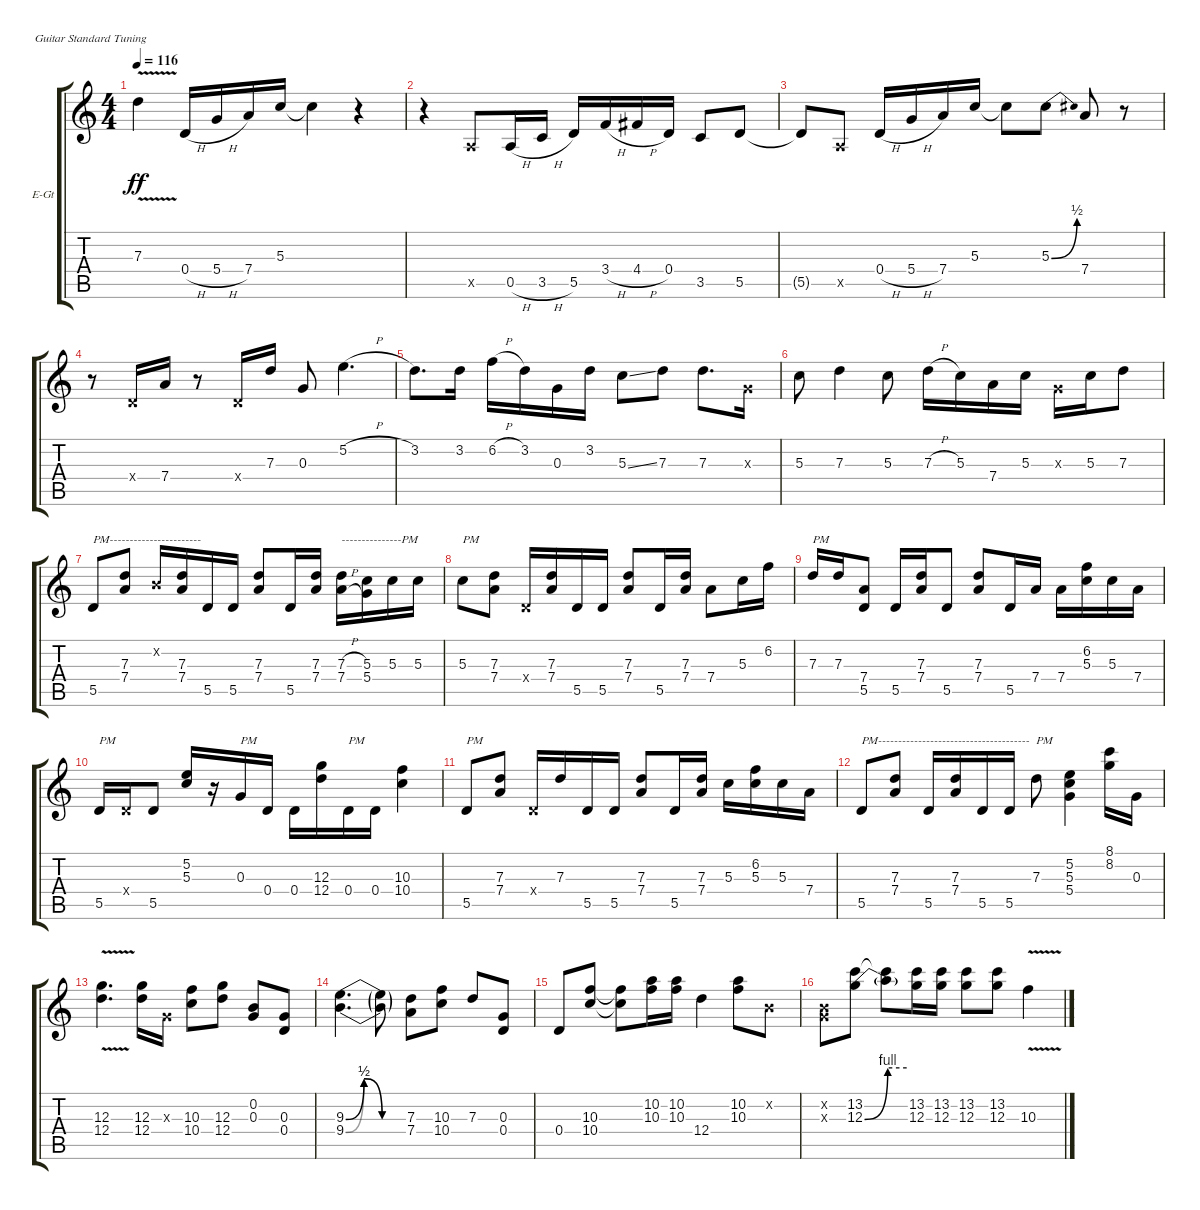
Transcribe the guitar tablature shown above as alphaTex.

\bracketExtendMode groupsimilarinstruments
\firstSystemTrackNameOrientation horizontal
\otherSystemsTrackNameOrientation horizontal
\track ("Guitare solo" "E-Gt") {instrument distortionguitar}
\staff {score tabs}
\tuning (E4 B3 G3 D3 A2 E2)
\ts (4 4)
\tempo 116
\clef g2
\ks c
7.3{v}.4{dy ff} 0.4{h}.16 5.4{h}.16 7.4.16 5.3.16 5.3{t}.4 r.4 |
r.4 0.5{x}.8 0.5{h}.16 3.5{h}.16 5.5.16 3.4{h}.16 4.4{h}.16 0.4.16 3.5.8 5.5.8 |
5.5{t}.8 0.5{x}.8 0.4{h}.16 5.4{h}.16 7.4.16 5.3.16 5.3{t}.8 5.3{be (bend 0 0 60 2)}.8 7.4.8 r.8 |
r.8 0.4{x}.16 7.4.16 r.8 0.4{x}.16 7.3.16 0.3.8 5.2{h}.4{d} |
3.2.8{d} 3.2.16 6.2{h}.16 3.2.16 0.3.16 3.2.16 5.3{ss}.8 7.3.8 7.3.8{d} 0.3{x}.16 |
5.3.8 7.3.4 5.3.8 7.3{h}.16 5.3.16 7.4.16 5.3.16 0.3{x}.16 5.3.16 7.3.8 |
5.5.8{txt "PM-----------------------"} (7.3 7.4).8 0.2{x}.16 (7.3 7.4).16 5.5.16 5.5.16 (7.3 7.4).8 5.5.16 (7.3 7.4).16 (7.3{h} 7.4{h}).16{txt "---------------PM"} (5.3 5.4).16 5.3.16 5.3.16 |
5.3.8{txt "PM"} (7.3 7.4).8 0.4{x}.16 (7.3 7.4).16 5.5.16 5.5.16 (7.3 7.4).8 5.5.16 (7.3 7.4).16 7.4.8 5.3.16 6.2.16 |
7.3.16{txt "PM"} 7.3.16 (7.4 5.5).8 5.5.16 (7.3 7.4).16 5.5.8 (7.3 7.4).8 5.5.16 7.4.16 7.4.16 (6.2 5.3).16 5.3.16 7.4.16 |
5.5.16{txt "PM"} 0.4{x}.16 5.5.8 (5.2 5.3).16 r.16 0.3.16{txt "PM"} 0.4.16 0.4.16 (12.3 12.4).16 0.4.16{txt "PM"} 0.4.16 (10.3 10.4).4 |
5.5.8{txt "PM"} (7.3 7.4).8 0.4{x}.16 7.3.16 5.5.16 5.5.16 (7.3 7.4).8 5.5.16 (7.3 7.4).16 5.3.16 (6.2 5.3).16 5.3.16 7.4.16 |
5.5.8{txt "PM--------------------------------------"} (7.3 7.4).8 5.5.16 (7.3 7.4).16 5.5.16 5.5.16 7.3.8{txt "PM"} (5.2 5.3 5.4).4 (8.1 8.2).16 0.3.16 |
(12.3{v} 12.4{v}).4{d} (12.3 12.4).16 0.3{x}.16 (10.3 10.4).8 (12.3 12.4).8 (0.2 0.3).8 (0.3 0.4).8 |
(9.3{be (bendrelease 0 0 30 2 30 2 60 0)} 9.4{be (bendrelease 0 0 30 2 30 2 60 0)}).4{d} (9.3{be (hold 0 0 60 0) t} 9.4{be (hold 0 0 60 0) t}).8 (7.3 7.4).8 (10.3 10.4).8 7.3.8 (0.3 0.4).8 |
0.4.8 (10.3 10.4).8 (10.3{t} 10.4{t}).8 (10.2 10.3).16 (10.2 10.3).16 12.4.4 (10.2 10.3).8 0.2{x}.8 |
(0.2{x} 0.3{x}).8 (13.2 12.3{be (bend 0 0 60 4)}).8 (13.2{t} 12.3{be (hold 0 4 60 4) t}).8 (13.2 12.3).16 (13.2 12.3).16 (13.2 12.3).8 (13.2 12.3).8 10.3{v}.4
